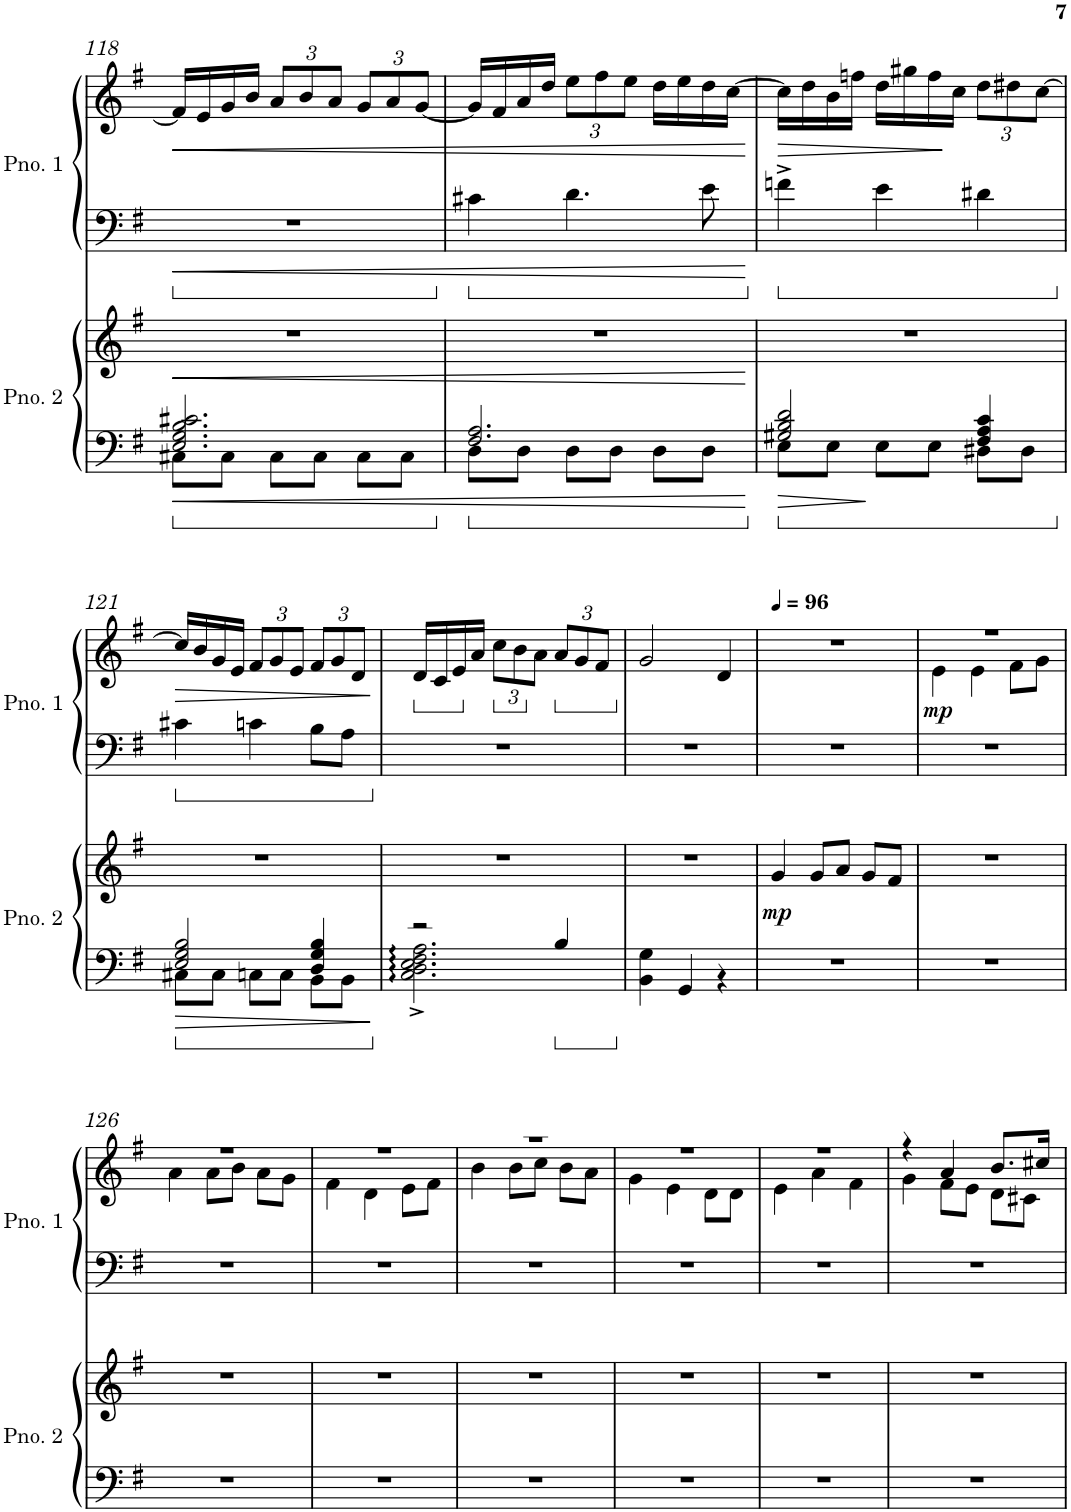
**kern	**kern	**dynam	**kern	**kern	**dynam
*part2	*part2	*part2	*part1	*part1	*part1
*staff4	*staff3	*staff3/4	*staff2	*staff1	*staff1/2
*I"Piano 2	*	*	*I"Piano 1	*	*
*I'Pno. 2	*	*	*I'Pno. 1	*	*
!!LO:PB:g=z
*clefF4	*clefG2	*	*clefF4	*clefG2	*
*k[f#]	*k[f#]	*	*k[f#]	*k[f#]	*
*M3/4	*M3/4	*	*M3/4	*M3/4	*
=118	=118	=118	=118	=118	=118
*^	*	*	*	*	*
!	!	!	!LO:HP:b	!	!	!LO:HP:b
2.E/ 2.G/ 2.B/ 2.c#X/	8C#X\L	2.r	<	2.r	16f#/LL]	<
.	.	.	.	.	16e/	.
.	8C#\J	.	.	.	16g/	.
.	.	.	.	.	16b/JJ	.
*	*	*	*	*	*Xbrackettup	*
.	8C#\L	.	.	.	12a/L	.
.	.	.	.	.	12b/	.
.	8C#\J	.	.	.	.	.
.	.	.	.	.	12a/J	.
.	8C#\L	.	.	.	12g/L	.
.	.	.	.	.	12a/	.
.	8C#\J	.	.	.	.	.
.	.	.	.	.	[12g/J	.
=119	=119	=119	=119	=119	=119	=119
!	!	!	!	!	!	!LO:HP:b
2.F#/ 2.A/	8D\L	2.r	.	4c#X\	16g/LL]	<
.	.	.	.	.	16f#/	.
.	8D\J	.	.	.	16a/	.
.	.	.	.	.	16dd/JJ	.
.	8D\L	.	.	4.d\	12ee\L	.
.	.	.	.	.	12ff#\	.
.	8D\J	.	.	.	.	.
.	.	.	.	.	12ee\J	.
.	8D\L	.	.	.	16dd\LL	.
.	.	.	.	.	16ee\	.
.	8D\J	.	.	8e\	16dd\	.
.	.	.	.	.	[16cc\JJ	.
*v	*v	*	*	*	*	*
.	.	[	.	.	[ [
=120	=120	=120	=120	=120	=120
*^	*	*	*	*	*
!	!	!	!	!	!	!LO:HP:b
2G#X/ 2B/ 2d/	8E\L	2.r	.	4fn^\	16cc\LL]	>
.	.	.	.	.	16dd\	.
.	8E\J	.	.	.	16b\	.
.	.	.	.	.	16ffn\JJ	.
.	8E\L	.	.	4e\	16dd\LL	.
.	.	.	.	.	16gg#X\	.
.	8E\J	.	.	.	16ff\	.
.	.	.	.	.	16cc\JJ	]
4F#/ 4A/ 4c/	8D#X\L	.	.	4d#X\	12dd\L	.
.	.	.	.	.	12dd#X\	.
.	8D#\J	.	.	.	.	.
.	.	.	.	.	[12cc\J	.
!!LO:LB:g=z
=121	=121	=121	=121	=121	=121	=121
!	!	!	!	!	!	!LO:HP:b
2E/ 2G/ 2B/	8C#X\L	2.r	.	4c#X\	16cc/LL]	>
.	.	.	.	.	16b/	.
.	8C#\J	.	.	.	16g/	.
.	.	.	.	.	16e/JJ	.
.	8Cn\L	.	.	4cn\	12f#/L	.
.	.	.	.	.	12g/	.
.	8C\J	.	.	.	.	.
.	.	.	.	.	12e/J	.
4D/ 4G/ 4B/	8BB\L	.	.	8B\L	12f#/L	.
.	.	.	.	.	12g/	.
.	8BB\J	.	.	8A\J	.	.
.	.	.	.	.	12d/J	.
*v	*v	*	*	*	*	*
.	.	.	.	.	]
=122	=122	=122	=122	=122	=122
*^	*	*	*	*	*
*	*	*	*	*	*ped	*
2r	2.C\^ 2.D\^ 2.E\^ 2.F#\^ 2.A\^	2.r	.	2.r	16d/LL	.
.	.	.	.	.	16c/	.
.	.	.	.	.	16e/	.
*	*	*	*	*	*Xped	*
.	.	.	.	.	16a/JJ	.
*	*	*	*	*	*ped	*
.	.	.	.	.	12cc\L	.
.	.	.	.	.	12b\	.
*	*	*	*	*	*Xped	*
.	.	.	.	.	12a\J	.
*	*	*	*	*	*ped	*
4B/	.	.	.	.	12a/L	.
.	.	.	.	.	12g/	.
.	.	.	.	.	12f#/J	.
*v	*v	*	*	*	*	*
=123	=123	=123	=123	=123	=123
*	*	*	*	*Xped	*
4BB\ 4G\	2.r	.	2.r	2g/	.
4GG/	.	.	.	.	.
4rBB	.	.	.	4d/	.
=124	=124	=124	=124	=124	=124
*	*	*	*	*MM96	*
!	!	!LO:DY:b	!	!	!
2.r	4g/	mp	2.r	2.r	.
.	8g/L	.	.	.	.
.	8a/J	.	.	.	.
.	8g/L	.	.	.	.
.	8f#/J	.	.	.	.
=125	=125	=125	=125	=125	=125
*	*	*	*	*^	*
!	!	!	!	!	!	!LO:DY:b
2.r	2.r	.	2.r	2.r	4e\	mp
.	.	.	.	.	4e\	.
.	.	.	.	.	8f#\L	.
.	.	.	.	.	8g\J	.
!!LO:LB:g=z	!!
=126	=126	=126	=126	=126	=126	=126
2.r	2.r	.	2.r	2.r	4a\	.
.	.	.	.	.	8a\L	.
.	.	.	.	.	8b\J	.
.	.	.	.	.	8a\L	.
.	.	.	.	.	8g\J	.
=127	=127	=127	=127	=127	=127	=127
2.r	2.r	.	2.r	2.r	4f#\	.
.	.	.	.	.	4d\	.
.	.	.	.	.	8e\L	.
.	.	.	.	.	8f#\J	.
=128	=128	=128	=128	=128	=128	=128
2.r	2.r	.	2.r	2.r	4b\	.
.	.	.	.	.	8b\L	.
.	.	.	.	.	8cc\J	.
.	.	.	.	.	8b\L	.
.	.	.	.	.	8a\J	.
=129	=129	=129	=129	=129	=129	=129
2.r	2.r	.	2.r	2.r	4g\	.
.	.	.	.	.	4e\	.
.	.	.	.	.	8d\L	.
.	.	.	.	.	8d\J	.
=130	=130	=130	=130	=130	=130	=130
2.r	2.r	.	2.r	2.r	4e\	.
.	.	.	.	.	4a\	.
.	.	.	.	.	4f#\	.
=131	=131	=131	=131	=131	=131	=131
2.r	2.r	.	2.r	4r	4g\	.
.	.	.	.	4a/	8f#\L	.
.	.	.	.	.	8e\J	.
.	.	.	.	8.b/L	8d\L	.
.	.	.	.	.	8c#X\J	.
.	.	.	.	16cc#X/Jk	.	.
*	*	*	*	*v	*v	*
=	=	=	=	=	=
*-	*-	*-	*-	*-	*-
